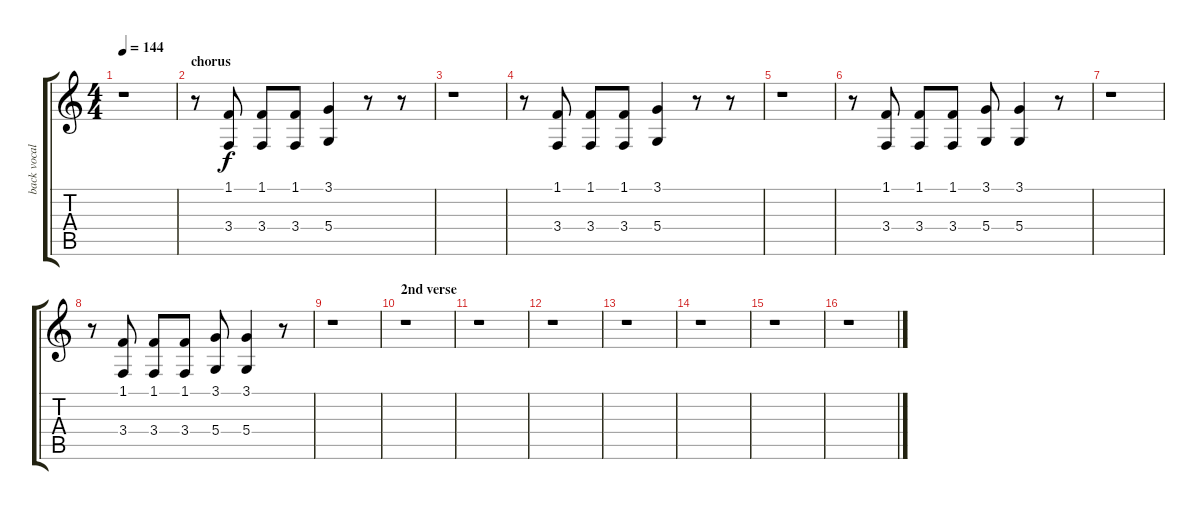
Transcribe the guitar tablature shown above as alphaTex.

\track ("back vocal" "back vocal") {instrument tenorsax}
\staff {score tabs}
\tuning (E4 B3 G3 D3 A2 E2) {hide}
\ts (4 4)
\tempo 144
\clef g2
\ks c
r.1{dy f} |
\section ("" "chorus")
r.8 (1.1 3.4).8 (1.1 3.4).8 (1.1 3.4).8 (3.1 5.4).4 r.8 r.8 |
r.1 |
r.8 (1.1 3.4).8 (1.1 3.4).8 (1.1 3.4).8 (3.1 5.4).4 r.8 r.8 |
r.1 |
r.8 (1.1 3.4).8 (1.1 3.4).8 (1.1 3.4).8 (3.1 5.4).8 (3.1 5.4).4 r.8 |
r.1 |
r.8 (1.1 3.4).8 (1.1 3.4).8 (1.1 3.4).8 (3.1 5.4).8 (3.1 5.4).4 r.8 |
r.1 |
\section ("" "2nd verse")
r.1 |
r.1 |
r.1 |
r.1 |
r.1 |
r.1 |
r.1
